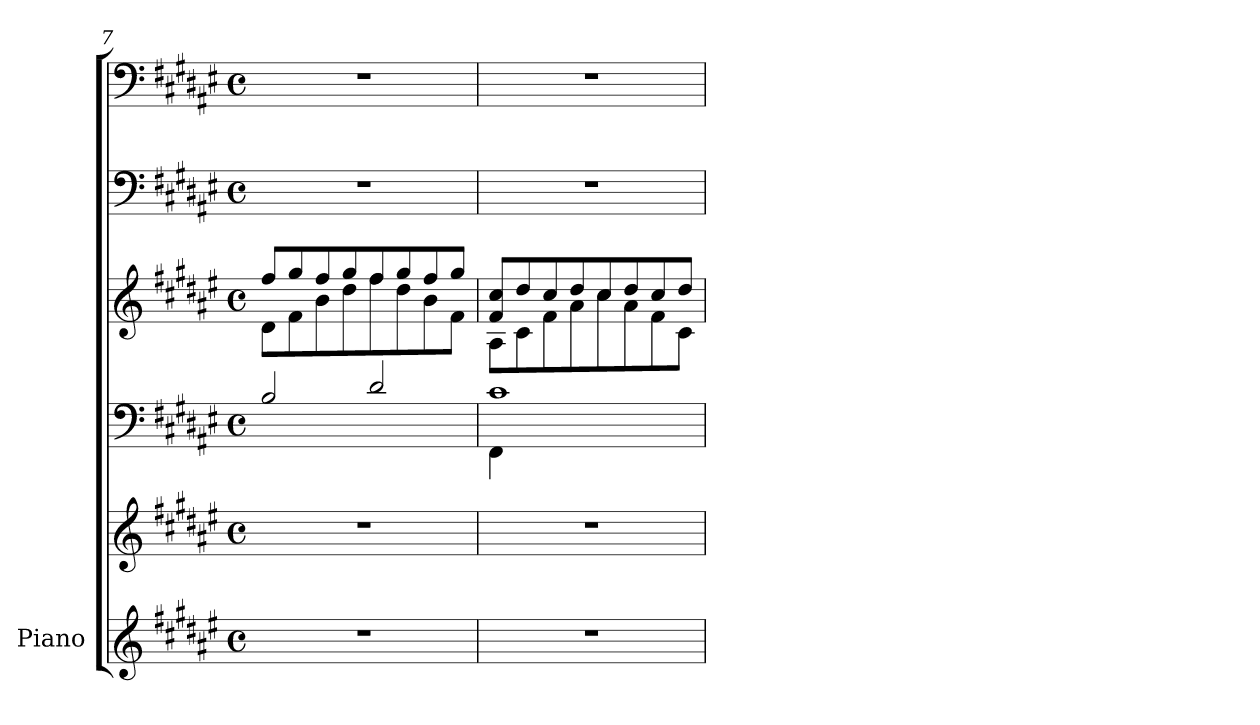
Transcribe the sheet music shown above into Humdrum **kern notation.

**kern	**kern	**kern	**kern	**kern	**kern
*part1	*part1	*part1	*part1	*part1	*part1
*staff6	*staff5	*staff4	*staff3	*staff2	*staff1
*I"Piano	*	*	*	*	*
*I'Pno.	*	*	*	*	*
*clefG2	*clefG2	*clefF4	*clefG2	*clefF4	*clefF4
*k[f#c#g#d#a#e#]	*k[f#c#g#d#a#e#]	*k[f#c#g#d#a#e#]	*k[f#c#g#d#a#e#]	*k[f#c#g#d#a#e#]	*k[f#c#g#d#a#e#]
*M4/4	*M4/4	*M4/4	*M4/4	*M4/4	*M4/4
*met(c)	*met(c)	*met(c)	*met(c)	*met(c)	*met(c)
=7	=7	=7	=7	=7	=7
*	*	*	*^	*	*
1r	1r	2B/	8d#\L	8ff#/L	1r	1r
.	.	.	8f#\	8gg#/	.	.
.	.	.	8b\	8ff#/	.	.
.	.	.	8dd#\	8gg#/	.	.
.	.	2d#/	8ff#\	8ff#/	.	.
.	.	.	8dd#\	8gg#/	.	.
.	.	.	8b\	8ff#/	.	.
.	.	.	8f#\J	8gg#/J	.	.
=8	=8	=8	=8	=8	=8	=8
*	*	*^	*	*	*	*
1r	1r	1c#	4FF#:\	8A#:\L	8f#/ 8cc#/L	1r	1r
.	.	.	.	8c#\	8dd#/	.	.
.	.	.	4ryy	8f#\	8cc#/	.	.
.	.	.	.	8a#\	8dd#/	.	.
.	.	.	2ryy	8cc#\	8cc#/	.	.
.	.	.	.	8a#\	8dd#/	.	.
.	.	.	.	8f#\	8cc#/	.	.
.	.	.	.	8c#\J	8dd#/J	.	.
*	*	*v	*v	*	*	*	*
*	*	*	*v	*v	*	*
=	=	=	=	=	=
*-	*-	*-	*-	*-	*-
